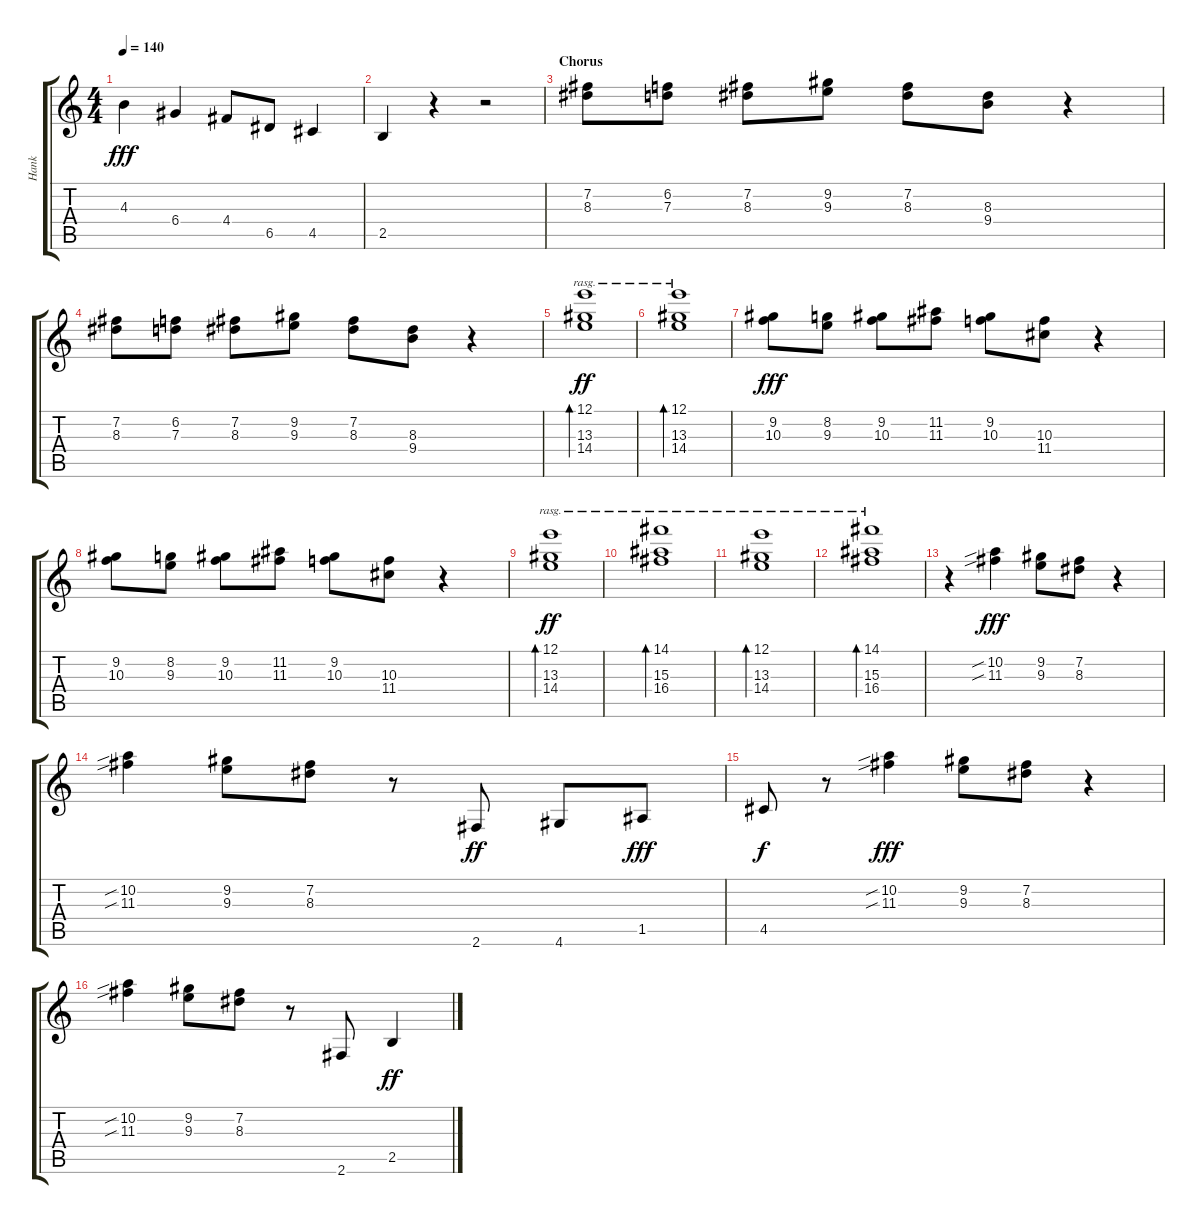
\track ("Hank" "Hank") {instrument electricguitarjazz}
\staff {score tabs}
\tuning (E4 B3 G3 D3 A2 E2) {hide}
\ts (4 4)
\tempo 140
\clef g2
\ks c
4.3{t}.4{dy fff} 6.4.4 4.4.8 6.5.8 4.5.4 |
2.5.4 r.4 r.2 |
\section ("" "Chorus")
(7.2 8.3).8 (6.2 7.3).8 (7.2 8.3).8 (9.2 9.3).8 (7.2 8.3).8 (8.3 9.4).8 r.4 |
(7.2 8.3).8 (6.2 7.3).8 (7.2 8.3).8 (9.2 9.3).8 (7.2 8.3).8 (8.3 9.4).8 r.4 |
(12.1 13.3 14.4).1{bd 480 rasg ii dy ff} |
(12.1 13.3 14.4).1{bd 480 rasg ii} |
(9.2 10.3).8{dy fff} (8.2 9.3).8 (9.2 10.3).8 (11.2 11.3).8 (9.2 10.3).8 (10.3 11.4).8 r.4 |
(9.2 10.3).8 (8.2 9.3).8 (9.2 10.3).8 (11.2 11.3).8 (9.2 10.3).8 (10.3 11.4).8 r.4 |
(12.1 13.3 14.4).1{bd 480 rasg ii dy ff} |
(14.1 15.3 16.4).1{bd 480 rasg ii} |
(12.1 13.3 14.4).1{bd 480 rasg ii} |
(14.1 15.3 16.4).1{bd 480 rasg ii} |
r.4 (10.2{sib} 11.3{sib}).4{dy fff} (9.2 9.3).8 (7.2 8.3).8 r.4 |
(10.2{sib} 11.3{sib}).4 (9.2 9.3).8 (7.2 8.3).8 r.8 2.6.8{dy ff instrument electricguitarmuted} 4.6.8 1.5.8{dy fff} |
4.5.8{dy f} r.8{instrument electricguitarjazz} (10.2{sib} 11.3{sib}).4{dy fff} (9.2 9.3).8 (7.2 8.3).8 r.4 |
(10.2{sib} 11.3{sib}).4 (9.2 9.3).8 (7.2 8.3).8 r.8{instrument electricguitarmuted} 2.6.8 2.5.4{dy ff}
